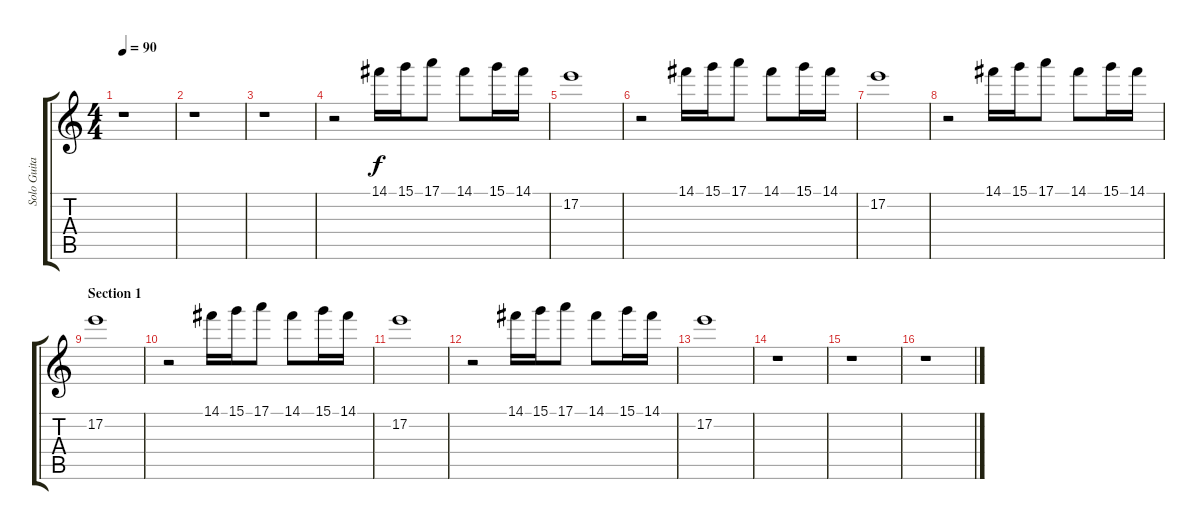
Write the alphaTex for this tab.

\track ("Solo Guitare Electrique" "Solo Guita") {instrument distortionguitar}
\staff {score tabs}
\tuning (E4 B3 G3 D3 A2 E2) {hide}
\ts (4 4)
\tempo 90
\clef g2
\ks c
r.1{dy f} |
r.1 |
r.1 |
r.2 14.1.16 15.1.16 17.1.8 14.1.8 15.1.16 14.1.16 |
17.2.1 |
r.2 14.1.16 15.1.16 17.1.8 14.1.8 15.1.16 14.1.16 |
17.2.1 |
r.2 14.1.16 15.1.16 17.1.8 14.1.8 15.1.16 14.1.16 |
\section ("" "Section 1")
17.2.1{volume 12} |
r.2{volume 10} 14.1.16 15.1.16 17.1.8 14.1.8 15.1.16 14.1.16 |
17.2.1{volume 8} |
r.2{volume 7} 14.1.16 15.1.16 17.1.8 14.1.8 15.1.16 14.1.16 |
17.2.1{volume 6} |
r.1 |
r.1 |
r.1
